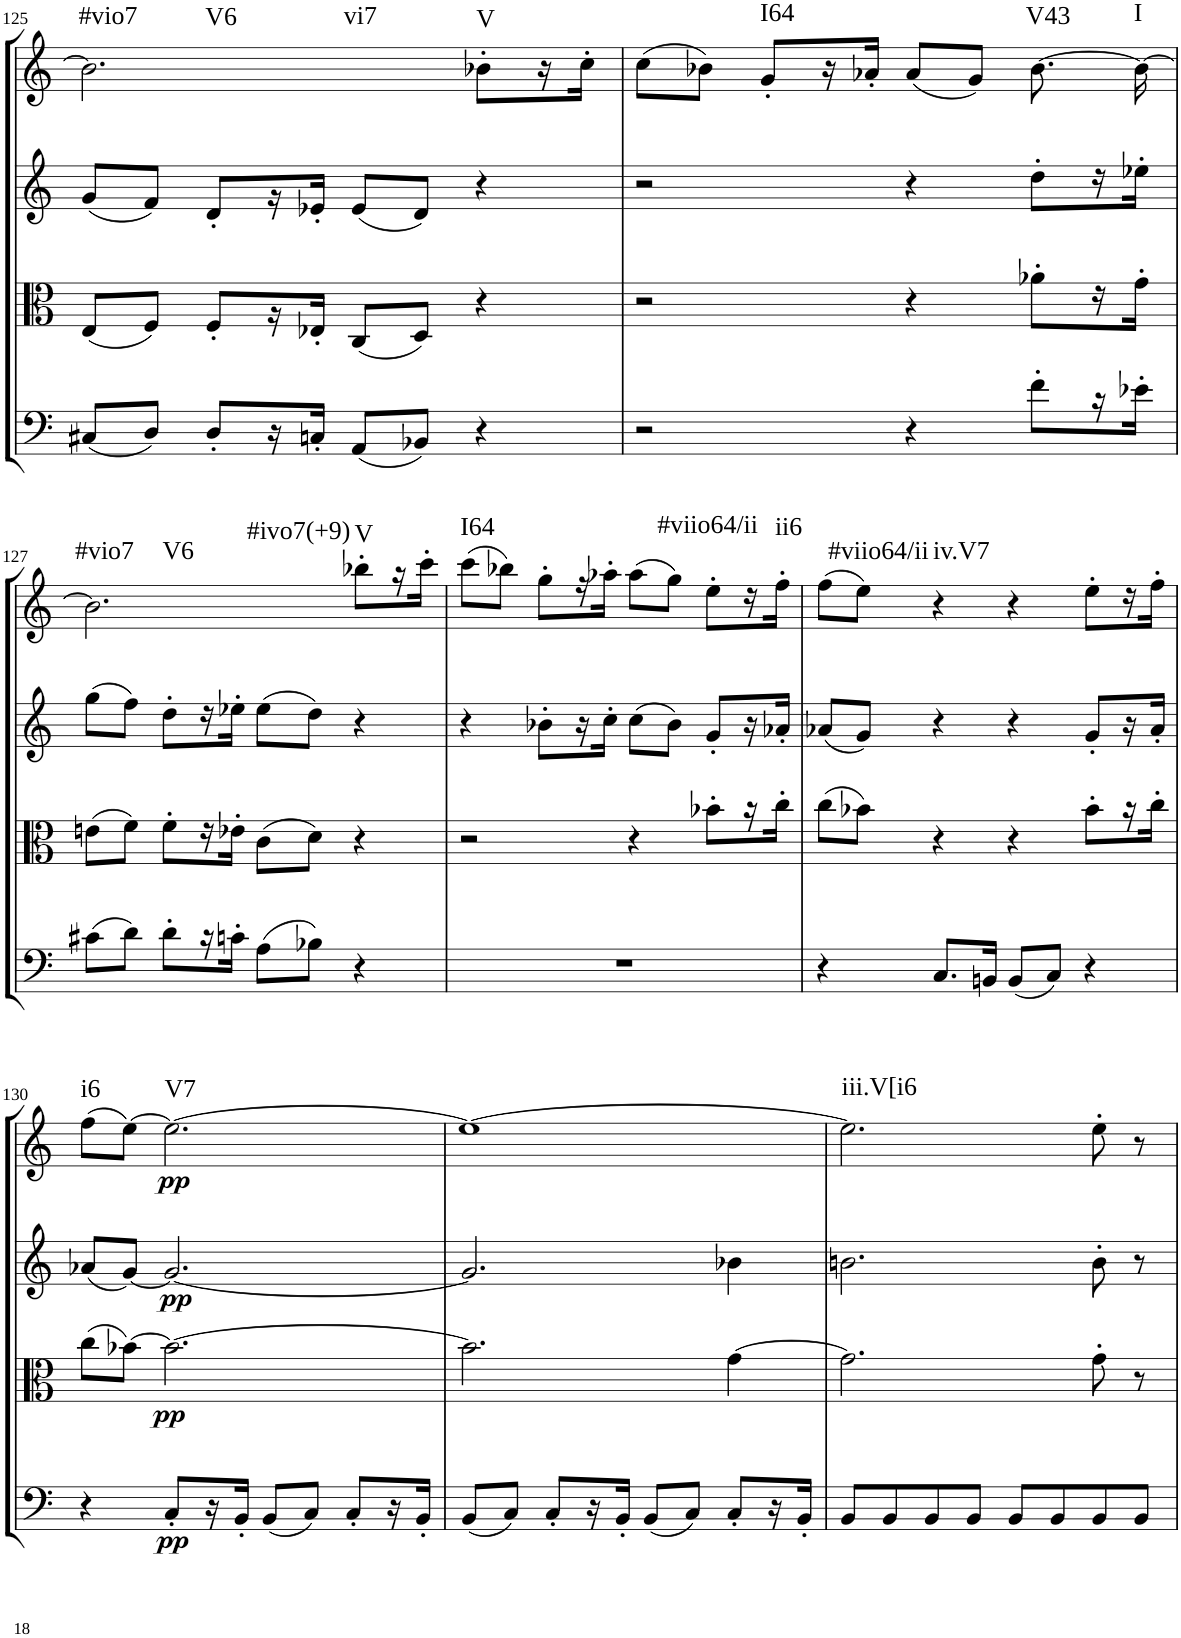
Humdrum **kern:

**kern	**dynam	**kern	**dynam	**kern	**dynam	**kern	**dynam	**harte
*part4	*part4	*part3	*part3	*part2	*part2	*part1	*part1	*part1
*staff4	*staff4	*staff3	*staff3	*staff2	*staff2	*staff1	*staff1	*
*I"Cello	*	*I"Viola	*	*I"2nd Violin	*	*I"1st Violin	*	*
*	*	*I'Vla	*	*I'Vln	*	*I'Vln	*	*
!!LO:PB:g=z
*clefF4	*	*clefC3	*	*clefG2	*	*clefG2	*	*
*k[]	*	*k[]	*	*k[]	*	*k[]	*	*
*M4/4	*	*M4/4	*	*M4/4	*	*M4/4	*	*
*met(c)	*	*met(c)	*	*met(c)	*	*met(c)	*	*
=125	=125	=125	=125	=125	=125	=125	=125	=125
!	!	!	!	!	!	!	!	!LO:H:n=1:kt=#vio7
!	!	!	!	!	!	!	!	!LO:H:n=2:kt=V6
!	!	!	!	!	!	!	!	!LO:H:n=3:kt=vi7
(8C#X/L	.	(8E/L	.	(8g/L	.	2.b-\]	.	N N N
8D/J)	.	8F/J)	.	8f/J)	.	.	.	.
8D'/L	.	8F'/L	.	8d'/L	.	.	.	.
16r	.	16r	.	16r	.	.	.	.
16Cn'/JJ	.	16E-X'/JJ	.	16e-X'/JJ	.	.	.	.
(8AA/L	.	(8C/L	.	(8e-/L	.	.	.	.
8BB-X/J)	.	8D/J)	.	8d/J)	.	.	.	.
!	!	!	!	!	!	!	!	!LO:H:kt=V
4r	.	4r	.	4r	.	8b-X'\L	.	N
.	.	.	.	.	.	16r	.	.
.	.	.	.	.	.	16cc'\JJ	.	.
=126	=126	=126	=126	=126	=126	=126	=126	=126
2r	.	2r	.	2r	.	(8cc\L	.	.
.	.	.	.	.	.	8b-X\J)	.	.
!	!	!	!	!	!	!	!	!LO:H:kt=I64
.	.	.	.	.	.	8g'/L	.	N
.	.	.	.	.	.	16r	.	.
.	.	.	.	.	.	16a-X'/JJ	.	.
4r	.	4r	.	4r	.	(8a-/L	.	.
.	.	.	.	.	.	8g/J)	.	.
!	!	!	!	!	!	!	!	!LO:H:kt=V43
8f'\L	.	8a-X'\L	.	8dd'\L	.	[8.b-\	.	N
16r	.	16r	.	16r	.	.	.	.
!	!	!	!	!	!	!	!	!LO:H:kt=I
16e-X'\JJ	.	16g'\JJ	.	16ee-X'\JJ	.	16b-\_	.	N
!!LO:LB:g=z
=127	=127	=127	=127	=127	=127	=127	=127	=127
!	!	!	!	!	!	!	!	!LO:H:n=1:kt=#vio7
!	!	!	!	!	!	!	!	!LO:H:n=2:kt=V6
!	!	!	!	!	!	!	!	!LO:H:n=3:kt=#ivo7(+9)
(8c#X\L	.	(8en\L	.	(8gg\L	.	2.b-\]	.	N N N
8d\J)	.	8f\J)	.	8ff\J)	.	.	.	.
8d'\L	.	8f'\L	.	8dd'\L	.	.	.	.
16r	.	16r	.	16r	.	.	.	.
16cn'\JJ	.	16e-X'\JJ	.	16ee-X'\JJ	.	.	.	.
(8A\L	.	(8c\L	.	(8ee-\L	.	.	.	.
8B-X\J)	.	8d\J)	.	8dd\J)	.	.	.	.
!	!	!	!	!	!	!	!	!LO:H:kt=V
4r	.	4r	.	4r	.	8bb-X'\L	.	N
.	.	.	.	.	.	16r	.	.
.	.	.	.	.	.	16ccc'\JJ	.	.
=128	=128	=128	=128	=128	=128	=128	=128	=128
!	!	!	!	!	!	!	!	!LO:H:kt=I64
1r	.	2r	.	4r	.	(8ccc\L	.	N
.	.	.	.	.	.	8bb-X\J)	.	.
.	.	.	.	8b-X'\L	.	8gg'\L	.	.
.	.	.	.	16r	.	16r	.	.
.	.	.	.	16cc'\JJ	.	16aa-X'\JJ	.	.
.	.	4r	.	(8cc\L	.	(8aa-\L	.	.
.	.	.	.	8b-\J)	.	8gg\J)	.	.
!	!	!	!	!	!	!	!	!LO:H:kt=#viio64/ii
.	.	8b-X'\L	.	8g'/L	.	8ee'\L	.	N
.	.	16r	.	16r	.	16r	.	.
!	!	!	!	!	!	!	!	!LO:H:kt=ii6
.	.	16cc'\JJ	.	16a-X'/JJ	.	16ff'\JJ	.	N
=129	=129	=129	=129	=129	=129	=129	=129	=129
4r	.	(8cc\L	.	(8a-X/L	.	(8ff\L	.	.
!	!	!	!	!	!	!	!	!LO:H:kt=#viio64/ii
.	.	8b-X\J)	.	8g/J)	.	8ee\J)	.	N
!	!	!	!	!	!	!	!	!LO:H:kt=iv.V7
8.C/L	.	4r	.	4r	.	4r	.	N
16BBn/Jk	.	.	.	.	.	.	.	.
(8BB/L	.	4r	.	4r	.	4r	.	.
8C/J)	.	.	.	.	.	.	.	.
4r	.	8b-'\L	.	8g'/L	.	8ee'\L	.	.
.	.	16r	.	16r	.	16r	.	.
.	.	16cc'\JJ	.	16a-'/JJ	.	16ff'\JJ	.	.
!!LO:LB:g=z
=130	=130	=130	=130	=130	=130	=130	=130	=130
!	!	!	!	!	!	!	!	!LO:H:kt=i6
4r	.	(8cc\L	.	(8a-X/L	.	(8ff\L	.	N
.	.	[8b-X\J)	.	[8g/J)	.	[8ee\J)	.	.
!	!LO:DY:b	!	!LO:DY:b	!	!LO:DY:b	!	!LO:DY:b	!LO:H:kt=V7
8C'/L	pp	2.b-\_	pp	2.g/_	pp	2.ee\_	pp	N
16r	.	.	.	.	.	.	.	.
16BB'/JJ	.	.	.	.	.	.	.	.
(8BB/L	.	.	.	.	.	.	.	.
8C/J)	.	.	.	.	.	.	.	.
8C'/L	.	.	.	.	.	.	.	.
16r	.	.	.	.	.	.	.	.
16BB'/JJ	.	.	.	.	.	.	.	.
=131	=131	=131	=131	=131	=131	=131	=131	=131
(8BB/L	.	2.b-\]	.	2.g/]	.	1ee_	.	.
8C/J)	.	.	.	.	.	.	.	.
8C'/L	.	.	.	.	.	.	.	.
16r	.	.	.	.	.	.	.	.
16BB'/JJ	.	.	.	.	.	.	.	.
(8BB/L	.	.	.	.	.	.	.	.
8C/J)	.	.	.	.	.	.	.	.
8C'/L	.	[4g\	.	4b-X\	.	.	.	.
16r	.	.	.	.	.	.	.	.
16BB'/JJ	.	.	.	.	.	.	.	.
=132	=132	=132	=132	=132	=132	=132	=132	=132
!	!	!	!	!	!	!	!	!LO:H:kt=iii.V[i6
8BB/L	.	2.g\]	.	2.bn\	.	2.ee\]	.	N
8BB/	.	.	.	.	.	.	.	.
8BB/	.	.	.	.	.	.	.	.
8BB/J	.	.	.	.	.	.	.	.
8BB/L	.	.	.	.	.	.	.	.
8BB/	.	.	.	.	.	.	.	.
8BB/	.	8g'\	.	8b'\	.	8ee'\	.	.
8BB/J	.	8r	.	8r	.	8r	.	.
=	=	=	=	=	=	=	=	=
*-	*-	*-	*-	*-	*-	*-	*-	*-
